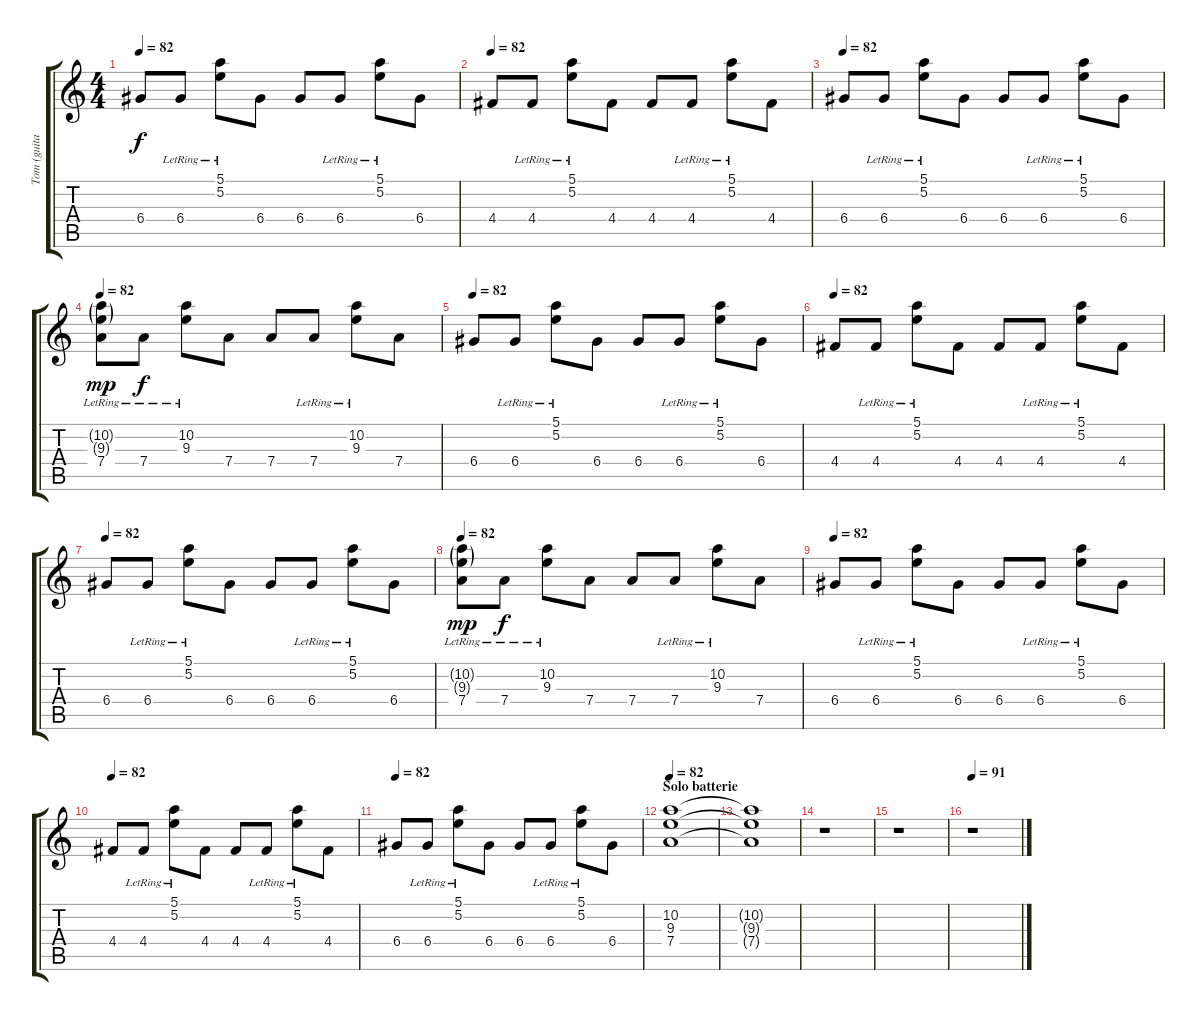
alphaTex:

\track ("Tom (guitare)" "Tom (guita") {instrument overdrivenguitar}
\staff {score tabs}
\tuning (E4 B3 G3 D3 A2 E2) {hide}
\ts (4 4)
\tempo 82
\clef g2
\ks c
6.4.8{dy f} 6.4{lr}.8 (5.1{lr} 5.2{lr}).8 6.4.8 6.4.8 6.4{lr}.8 (5.1{lr} 5.2{lr}).8 6.4.8 |
\tempo 82
4.4.8 4.4{lr}.8 (5.1{lr} 5.2{lr}).8 4.4.8 4.4.8 4.4{lr}.8 (5.1{lr} 5.2{lr}).8 4.4.8 |
\tempo 82
6.4.8 6.4{lr}.8 (5.1{lr} 5.2{lr}).8 6.4.8 6.4.8 6.4{lr}.8 (5.1{lr} 5.2{lr}).8 6.4.8 |
\tempo 82
(10.2{g lr} 9.3{g lr} 7.4).8{dy mp} 7.4{lr}.8{dy f} (10.2{lr} 9.3{lr}).8 7.4.8 7.4.8 7.4{lr}.8 (10.2{lr} 9.3{lr}).8 7.4.8 |
\tempo 82
6.4.8 6.4{lr}.8 (5.1{lr} 5.2{lr}).8 6.4.8 6.4.8 6.4{lr}.8 (5.1{lr} 5.2{lr}).8 6.4.8 |
\tempo 82
4.4.8 4.4{lr}.8 (5.1{lr} 5.2{lr}).8 4.4.8 4.4.8 4.4{lr}.8 (5.1{lr} 5.2{lr}).8 4.4.8 |
\tempo 82
6.4.8 6.4{lr}.8 (5.1{lr} 5.2{lr}).8 6.4.8 6.4.8 6.4{lr}.8 (5.1{lr} 5.2{lr}).8 6.4.8 |
\tempo 82
(10.2{g lr} 9.3{g lr} 7.4).8{dy mp} 7.4{lr}.8{dy f} (10.2{lr} 9.3{lr}).8 7.4.8 7.4.8 7.4{lr}.8 (10.2{lr} 9.3{lr}).8 7.4.8 |
\tempo 82
6.4.8 6.4{lr}.8 (5.1{lr} 5.2{lr}).8 6.4.8 6.4.8 6.4{lr}.8 (5.1{lr} 5.2{lr}).8 6.4.8 |
\tempo 82
4.4.8 4.4{lr}.8 (5.1{lr} 5.2{lr}).8 4.4.8 4.4.8 4.4{lr}.8 (5.1{lr} 5.2{lr}).8 4.4.8 |
\tempo 82
6.4.8 6.4{lr}.8 (5.1{lr} 5.2{lr}).8 6.4.8 6.4.8 6.4{lr}.8 (5.1{lr} 5.2{lr}).8 6.4.8 |
\section ("" "Solo batterie")
\tempo 82
(10.2 9.3 7.4).1{volume 0} |
(10.2{t} 9.3{t} 7.4{t}).1 |
r.1 |
r.1 |
\tempo 91
r.1{volume 12}
